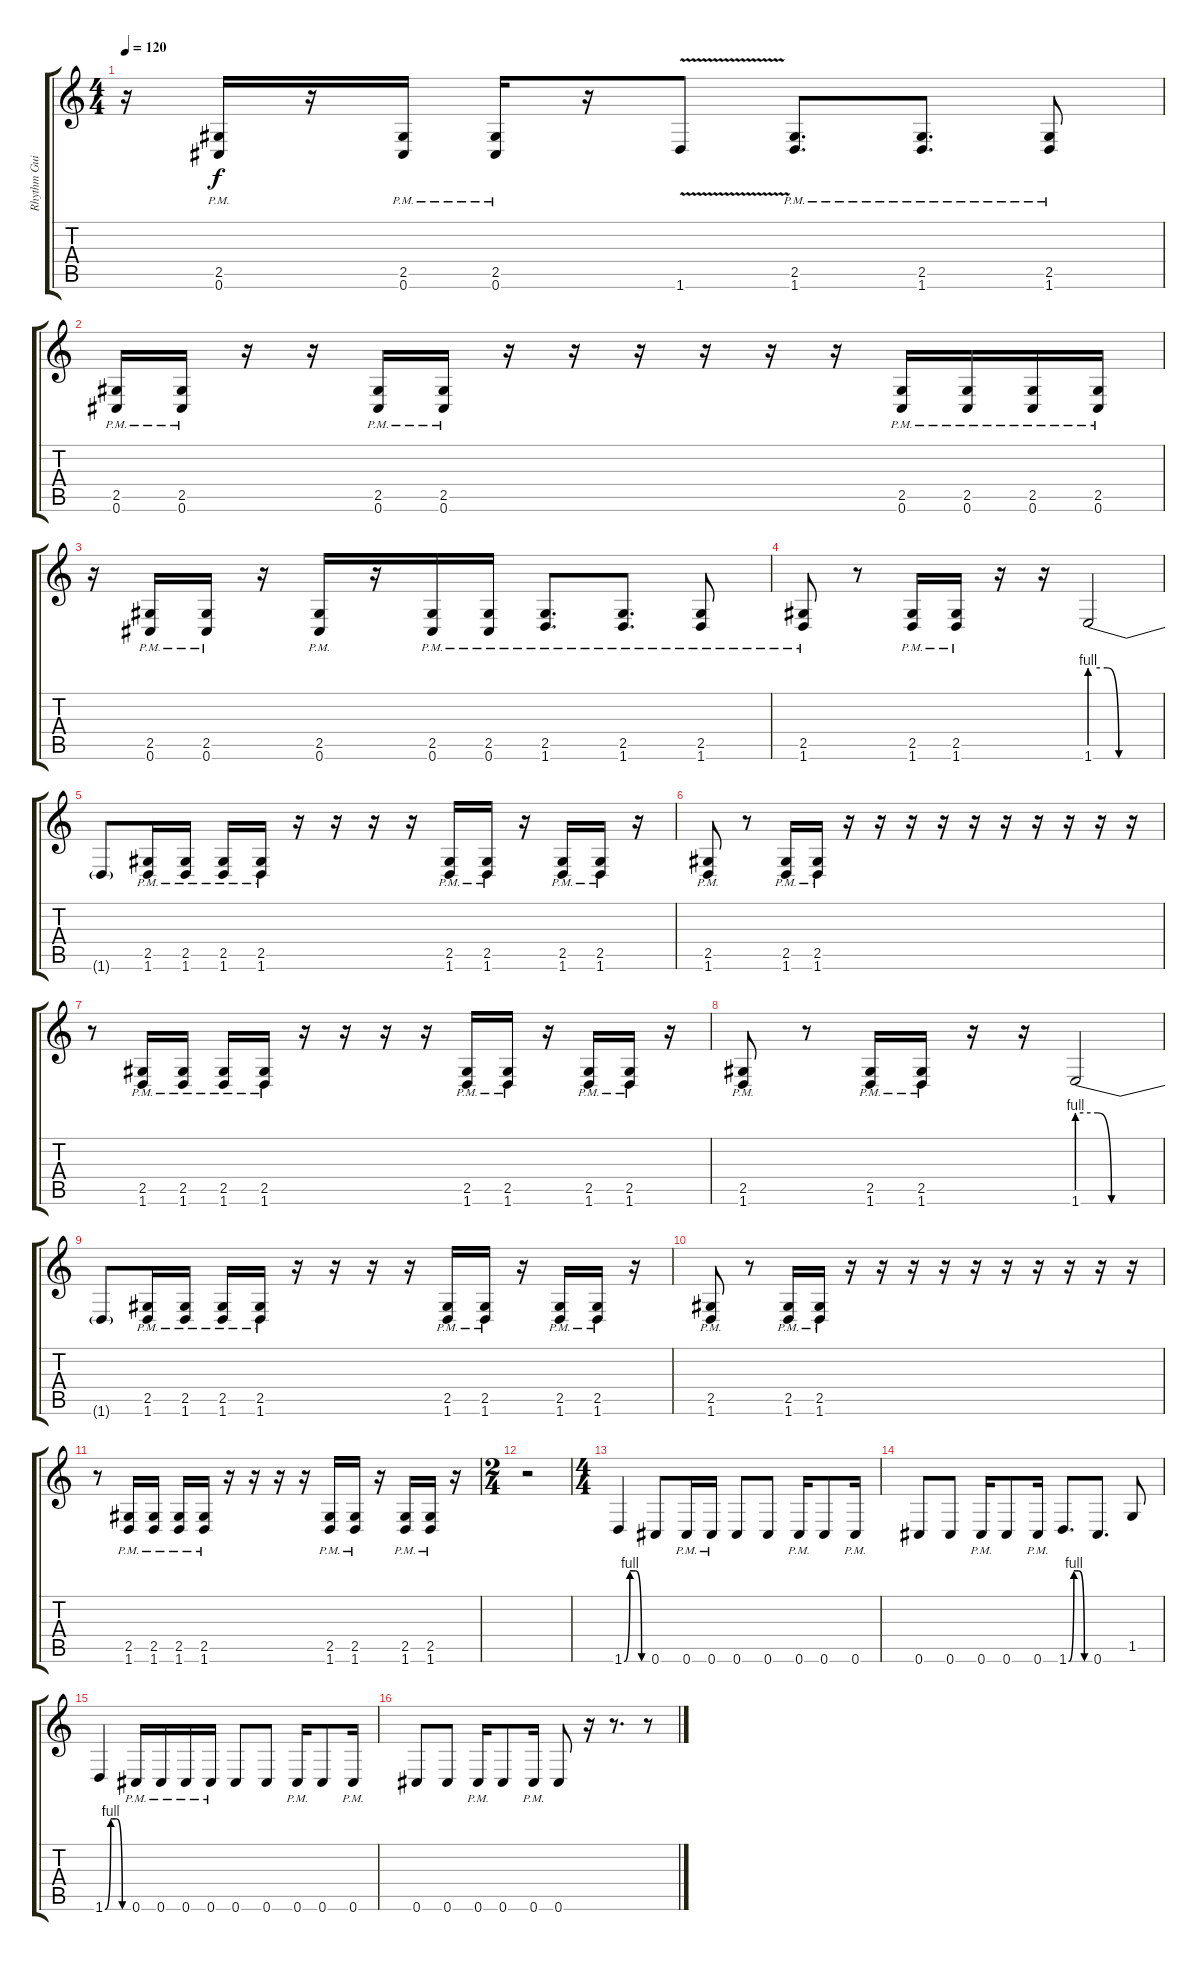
\track ("Rhythm Guitar 2" "Rhythm Gui") {instrument distortionguitar}
\staff {score tabs}
\tuning (Db4 Ab3 E3 B2 Gb2 Db2) {hide}
\ts (4 4)
\tempo 120
\clef g2
\ks c
r.16{dy f} (2.5{pm} 0.6{pm}).16 r.16 (2.5{pm} 0.6{pm}).16 (2.5{pm} 0.6{pm}).16 r.16 1.6{v}.8 (2.5{pm} 1.6{pm}).8{d} (2.5{pm} 1.6{pm}).8{d} (2.5{pm} 1.6{pm}).8 |
(2.5{pm} 0.6{pm}).16 (2.5{pm} 0.6{pm}).16 r.16 r.16 (2.5{pm} 0.6{pm}).16 (2.5{pm} 0.6{pm}).16 r.16 r.16 r.16 r.16 r.16 r.16 (2.5{pm} 0.6{pm}).16 (2.5{pm} 0.6{pm}).16 (2.5{pm} 0.6{pm}).16 (2.5{pm} 0.6{pm}).16 |
r.16 (2.5{pm} 0.6{pm}).16 (2.5{pm} 0.6{pm}).16 r.16 (2.5{pm} 0.6{pm}).16 r.16 (2.5{pm} 0.6{pm}).16 (2.5{pm} 0.6{pm}).16 (2.5{pm} 1.6{pm}).8{d} (2.5{pm} 1.6{pm}).8{d} (2.5{pm} 1.6{pm}).8 |
(2.5{pm} 1.6{pm}).8 r.8 (2.5{pm} 1.6{pm}).16 (2.5{pm} 1.6{pm}).16 r.16 r.16 1.6{be (custom 0 4 15 4 25 0 40 0 60 0)}.2 |
1.6{t}.8 (2.5{pm} 1.6{pm}).16 (2.5{pm} 1.6{pm}).16 (2.5{pm} 1.6{pm}).16 (2.5{pm} 1.6{pm}).16 r.16 r.16 r.16 r.16 (2.5{pm} 1.6{pm}).16 (2.5{pm} 1.6{pm}).16 r.16 (2.5{pm} 1.6{pm}).16 (2.5{pm} 1.6{pm}).16 r.16 |
(2.5{pm} 1.6{pm}).8 r.8 (2.5{pm} 1.6{pm}).16 (2.5{pm} 1.6{pm}).16 r.16 r.16 r.16 r.16 r.16 r.16 r.16 r.16 r.16 r.16 |
r.8 (2.5{pm} 1.6{pm}).16 (2.5{pm} 1.6{pm}).16 (2.5{pm} 1.6{pm}).16 (2.5{pm} 1.6{pm}).16 r.16 r.16 r.16 r.16 (2.5{pm} 1.6{pm}).16 (2.5{pm} 1.6{pm}).16 r.16 (2.5{pm} 1.6{pm}).16 (2.5{pm} 1.6{pm}).16 r.16 |
(2.5{pm} 1.6{pm}).8 r.8 (2.5{pm} 1.6{pm}).16 (2.5{pm} 1.6{pm}).16 r.16 r.16 1.6{be (custom 0 4 15 4 25 0 40 0 60 0)}.2 |
1.6{t}.8 (2.5{pm} 1.6{pm}).16 (2.5{pm} 1.6{pm}).16 (2.5{pm} 1.6{pm}).16 (2.5{pm} 1.6{pm}).16 r.16 r.16 r.16 r.16 (2.5{pm} 1.6{pm}).16 (2.5{pm} 1.6{pm}).16 r.16 (2.5{pm} 1.6{pm}).16 (2.5{pm} 1.6{pm}).16 r.16 |
(2.5{pm} 1.6{pm}).8 r.8 (2.5{pm} 1.6{pm}).16 (2.5{pm} 1.6{pm}).16 r.16 r.16 r.16 r.16 r.16 r.16 r.16 r.16 r.16 r.16 |
r.8 (2.5{pm} 1.6{pm}).16 (2.5{pm} 1.6{pm}).16 (2.5{pm} 1.6{pm}).16 (2.5{pm} 1.6{pm}).16 r.16 r.16 r.16 r.16 (2.5{pm} 1.6{pm}).16 (2.5{pm} 1.6{pm}).16 r.16 (2.5{pm} 1.6{pm}).16 (2.5{pm} 1.6{pm}).16 r.16 |
\ts (2 4)
r.2 |
\ts (4 4)
1.6{be (custom 0 0 15 4 30 4 45 0 60 0)}.4 0.6.8 0.6{pm}.16 0.6{pm}.16 0.6.8 0.6.8 0.6{pm}.16 0.6.8 0.6{pm}.16 |
0.6.8 0.6.8 0.6{pm}.16 0.6.8 0.6{pm}.16 1.6{be (custom 0 0 15 4 30 4 45 0 60 0)}.8{d} 0.6.8{d} 1.5.8 |
1.6{be (custom 0 0 15 4 30 4 45 0 60 0)}.4 0.6{pm}.16 0.6{pm}.16 0.6{pm}.16 0.6{pm}.16 0.6.8 0.6.8 0.6{pm}.16 0.6.8 0.6{pm}.16 |
0.6.8 0.6.8 0.6{pm}.16 0.6.8 0.6{pm}.16 0.6.8 r.16 r.8{d} r.8
